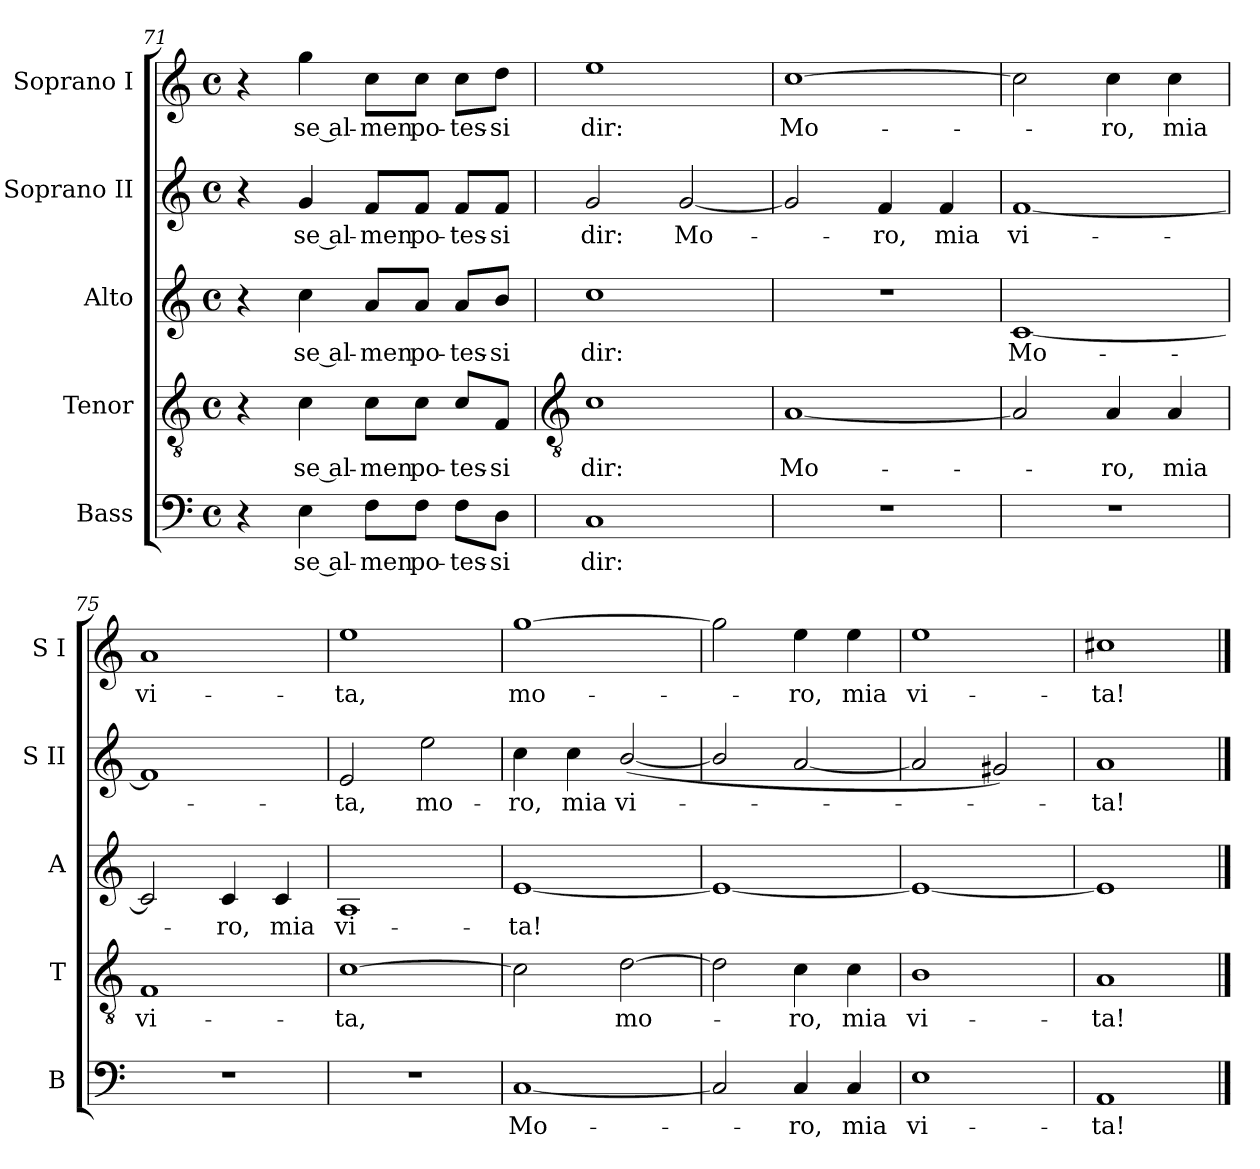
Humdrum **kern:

**kern	**text	**kern	**text	**kern	**text	**kern	**text	**kern	**text
*part5	*part5	*part4	*part4	*part3	*part3	*part2	*part2	*part1	*part1
*staff5	*staff5	*staff4	*staff4	*staff3	*staff3	*staff2	*staff2	*staff1	*staff1
*I"Bass	*	*I"Tenor	*	*I"Alto	*	*I"Soprano II	*	*I"Soprano I	*
*I'B	*	*I'T	*	*I'A	*	*I'S II	*	*I'S I	*
*clefF4	*	*clefGv2	*	*clefG2	*	*clefG2	*	*clefG2	*
*k[]	*	*k[]	*	*k[]	*	*k[]	*	*k[]	*
*C:	*	*C:	*	*C:	*	*C:	*	*C:	*
*M4/4	*	*M4/4	*	*M4/4	*	*M4/4	*	*M4/4	*
*met(c)	*	*met(c)	*	*met(c)	*	*met(c)	*	*met(c)	*
=71	=71	=71	=71	=71	=71	=71	=71	=71	=71
4r	.	4r	.	4r	.	4r	.	4r	.
!	!LO:LY:b	!	!LO:LY:b	!	!LO:LY:b	!	!LO:LY:b	!	!LO:LY:b
4E	se al-	4c	se al-	4cc	se al-	4g	se al-	4gg	se al-
!	!LO:LY:b	!	!LO:LY:b	!	!LO:LY:b	!	!LO:LY:b	!	!LO:LY:b
8F\L	-men	8c\L	-men	8a/L	-men	8f/L	-men	8cc\L	-men
!	!LO:LY:b	!	!LO:LY:b	!	!LO:LY:b	!	!LO:LY:b	!	!LO:LY:b
8F\J	po-	8c\J	po-	8a/J	po-	8f/J	po-	8cc\J	po-
!	!LO:LY:b	!	!LO:LY:b	!	!LO:LY:b	!	!LO:LY:b	!	!LO:LY:b
8F\L	-tes-	8c/L	-tes-	8a/L	-tes-	8f/L	-tes-	8cc\L	-tes-
!	!LO:LY:b	!	!LO:LY:b	!	!LO:LY:b	!	!LO:LY:b	!	!LO:LY:b
8D\J	-si	8F/J	-si	8b/J	-si	8f/J	-si	8dd\J	-si
!!LO:LB:g=z
=72	=72	=72	=72	=72	=72	=72	=72	=72	=72
*	*	*clefGv2	*	*	*	*	*	*	*
!	!LO:LY:b	!	!LO:LY:b	!	!LO:LY:b	!	!LO:LY:b	!	!LO:LY:b
1C	dir:	1c	dir:	1cc	dir:	2g	dir:	1ee	dir:
!	!	!	!	!	!	!	!LO:LY:b	!	!
.	.	.	.	.	.	[2g	Mo-	.	.
=73	=73	=73	=73	=73	=73	=73	=73	=73	=73
!	!	!	!LO:LY:b	!	!	!	!	!	!LO:LY:b
1r	.	[1A	Mo-	1r	.	2g]	.	[1cc	Mo-
!	!	!	!	!	!	!	!LO:LY:b	!	!
.	.	.	.	.	.	4f	ro,	.	.
!	!	!	!	!	!	!	!LO:LY:b	!	!
.	.	.	.	.	.	4f	mia	.	.
=74	=74	=74	=74	=74	=74	=74	=74	=74	=74
!	!	!	!	!	!LO:LY:b	!	!LO:LY:b	!	!
1r	.	2A]	.	[1c	Mo-	[1f	vi-	2cc]	.
!	!	!	!LO:LY:b	!	!	!	!	!	!LO:LY:b
.	.	4A	ro,	.	.	.	.	4cc	ro,
!	!	!	!LO:LY:b	!	!	!	!	!	!LO:LY:b
.	.	4A	mia	.	.	.	.	4cc	mia
=75	=75	=75	=75	=75	=75	=75	=75	=75	=75
!	!	!	!LO:LY:b	!	!	!	!	!	!LO:LY:b
1r	.	1F	vi-	2c]	.	1f]	.	1a	vi-
!	!	!	!	!	!LO:LY:b	!	!	!	!
.	.	.	.	4c	ro,	.	.	.	.
!	!	!	!	!	!LO:LY:b	!	!	!	!
.	.	.	.	4c	mia	.	.	.	.
=76	=76	=76	=76	=76	=76	=76	=76	=76	=76
!	!	!	!LO:LY:b	!	!LO:LY:b	!	!LO:LY:b	!	!LO:LY:b
1r	.	[1c	-ta,	1A	vi-	2e	ta,	1ee	-ta,
!	!	!	!	!	!	!	!LO:LY:b	!	!
.	.	.	.	.	.	2ee	mo-	.	.
=77	=77	=77	=77	=77	=77	=77	=77	=77	=77
!	!LO:LY:b	!	!	!	!LO:LY:b	!	!LO:LY:b	!	!LO:LY:b
[1C	Mo-	2c]	.	[1e	-ta!	4cc	-ro,	[1gg	mo-
!	!	!	!	!	!	!	!LO:LY:b	!	!
.	.	.	.	.	.	4cc	mia	.	.
!	!	!	!LO:LY:b	!	!	!	!LO:LY:b	!	!
.	.	[2d	mo-	.	.	(<[2b/	vi-	.	.
=78	=78	=78	=78	=78	=78	=78	=78	=78	=78
2C]	.	2d]	.	1e_	.	2b/]	.	2gg]	.
!	!LO:LY:b	!	!LO:LY:b	!	!	!	!	!	!LO:LY:b
4C	ro,	4c	ro,	.	.	[2a	.	4ee	ro,
!	!LO:LY:b	!	!LO:LY:b	!	!	!	!	!	!LO:LY:b
4C	mia	4c	mia	.	.	.	.	4ee	mia
=79	=79	=79	=79	=79	=79	=79	=79	=79	=79
!	!LO:LY:b	!	!LO:LY:b	!	!	!	!	!	!LO:LY:b
1E	vi-	1B	vi-	1e_	.	2a]	.	1ee	vi-
.	.	.	.	.	.	2g#X)	.	.	.
=80	=80	=80	=80	=80	=80	=80	=80	=80	=80
!	!LO:LY:b	!	!LO:LY:b	!	!	!	!LO:LY:b	!	!LO:LY:b
1AA	-ta!	1A	-ta!	1e]	.	1a	ta!	1cc#X	-ta!
==	==	==	==	==	==	==	==	==	==
*-	*-	*-	*-	*-	*-	*-	*-	*-	*-
